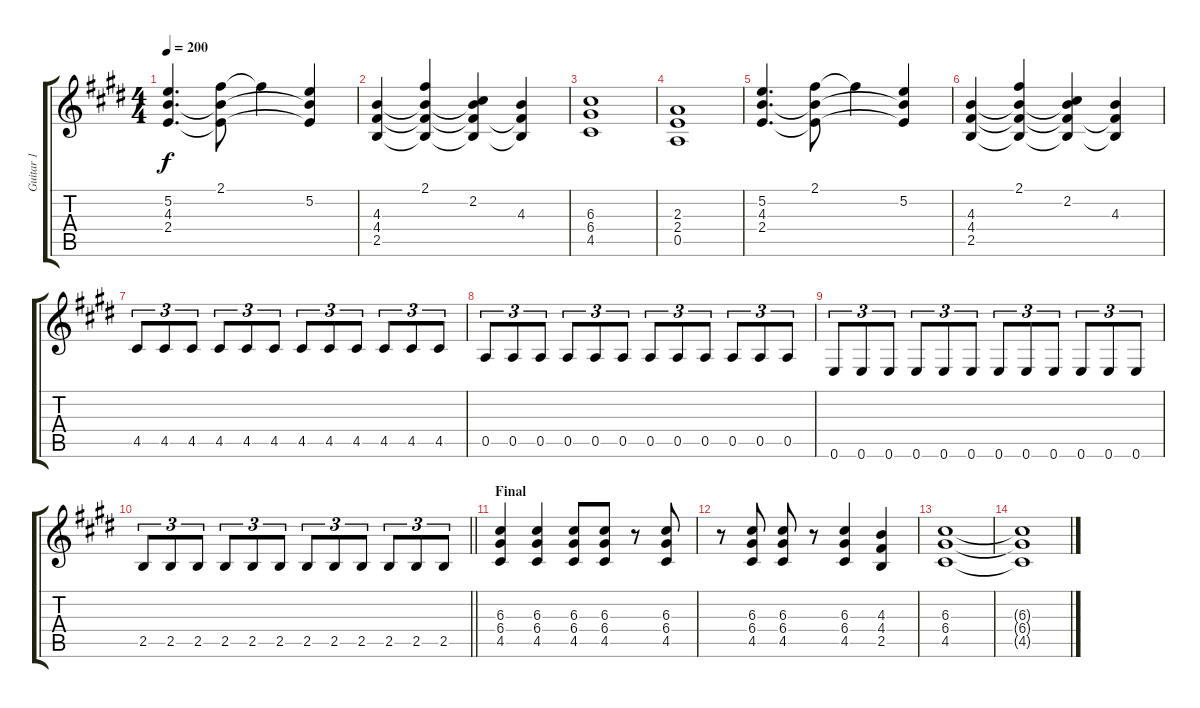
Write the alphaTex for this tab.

\track ("Guitar 1" "Guitar 1") {instrument overdrivenguitar}
\staff {score tabs}
\tuning (E4 B3 G3 D3 A2 E2) {hide}
\ts (4 4)
\tempo 200
\clef g2
\ks c#minor
(5.2 4.3 2.4).4{d dy f} (2.1 4.3{t} 2.4{t}).8 2.1{t}.4 (5.2 4.3{t} 2.4{t}).4 |
(4.3 4.4 2.5).4 (2.1 4.3{t} 4.4{t} 2.5{t}).4 (2.2 4.3{t} 4.4{t} 2.5{t}).4 (4.3 4.4{t} 2.5{t}).4 |
(6.3 6.4 4.5).1 |
(2.3 2.4 0.5).1 |
(5.2 4.3 2.4).4{d} (2.1 4.3{t} 2.4{t}).8 2.1{t}.4 (5.2 4.3{t} 2.4{t}).4 |
(4.3 4.4 2.5).4 (2.1 4.3{t} 4.4{t} 2.5{t}).4 (2.2 4.3{t} 4.4{t} 2.5{t}).4 (4.3 4.4{t} 2.5{t}).4 |
4.5.8{tu (3 2)} 4.5.8{tu (3 2)} 4.5.8{tu (3 2)} 4.5.8{tu (3 2)} 4.5.8{tu (3 2)} 4.5.8{tu (3 2)} 4.5.8{tu (3 2)} 4.5.8{tu (3 2)} 4.5.8{tu (3 2)} 4.5.8{tu (3 2)} 4.5.8{tu (3 2)} 4.5.8{tu (3 2)} |
0.5.8{tu (3 2)} 0.5.8{tu (3 2)} 0.5.8{tu (3 2)} 0.5.8{tu (3 2)} 0.5.8{tu (3 2)} 0.5.8{tu (3 2)} 0.5.8{tu (3 2)} 0.5.8{tu (3 2)} 0.5.8{tu (3 2)} 0.5.8{tu (3 2)} 0.5.8{tu (3 2)} 0.5.8{tu (3 2)} |
0.6.8{tu (3 2)} 0.6.8{tu (3 2)} 0.6.8{tu (3 2)} 0.6.8{tu (3 2)} 0.6.8{tu (3 2)} 0.6.8{tu (3 2)} 0.6.8{tu (3 2)} 0.6.8{tu (3 2)} 0.6.8{tu (3 2)} 0.6.8{tu (3 2)} 0.6.8{tu (3 2)} 0.6.8{tu (3 2)} |
\barLineRight lightlight
2.5.8{tu (3 2)} 2.5.8{tu (3 2)} 2.5.8{tu (3 2)} 2.5.8{tu (3 2)} 2.5.8{tu (3 2)} 2.5.8{tu (3 2)} 2.5.8{tu (3 2)} 2.5.8{tu (3 2)} 2.5.8{tu (3 2)} 2.5.8{tu (3 2)} 2.5.8{tu (3 2)} 2.5.8{tu (3 2)} |
\section ("" "Final")
(6.3 6.4 4.5).4 (6.3 6.4 4.5).4 (6.3 6.4 4.5).8 (6.3 6.4 4.5).8 r.8 (6.3 6.4 4.5).8 |
r.8 (6.3 6.4 4.5).8 (6.3 6.4 4.5).8 r.8 (6.3 6.4 4.5).4 (4.3 4.4 2.5).4 |
(6.3 6.4 4.5).1 |
(6.3{t} 6.4{t} 4.5{t}).1
